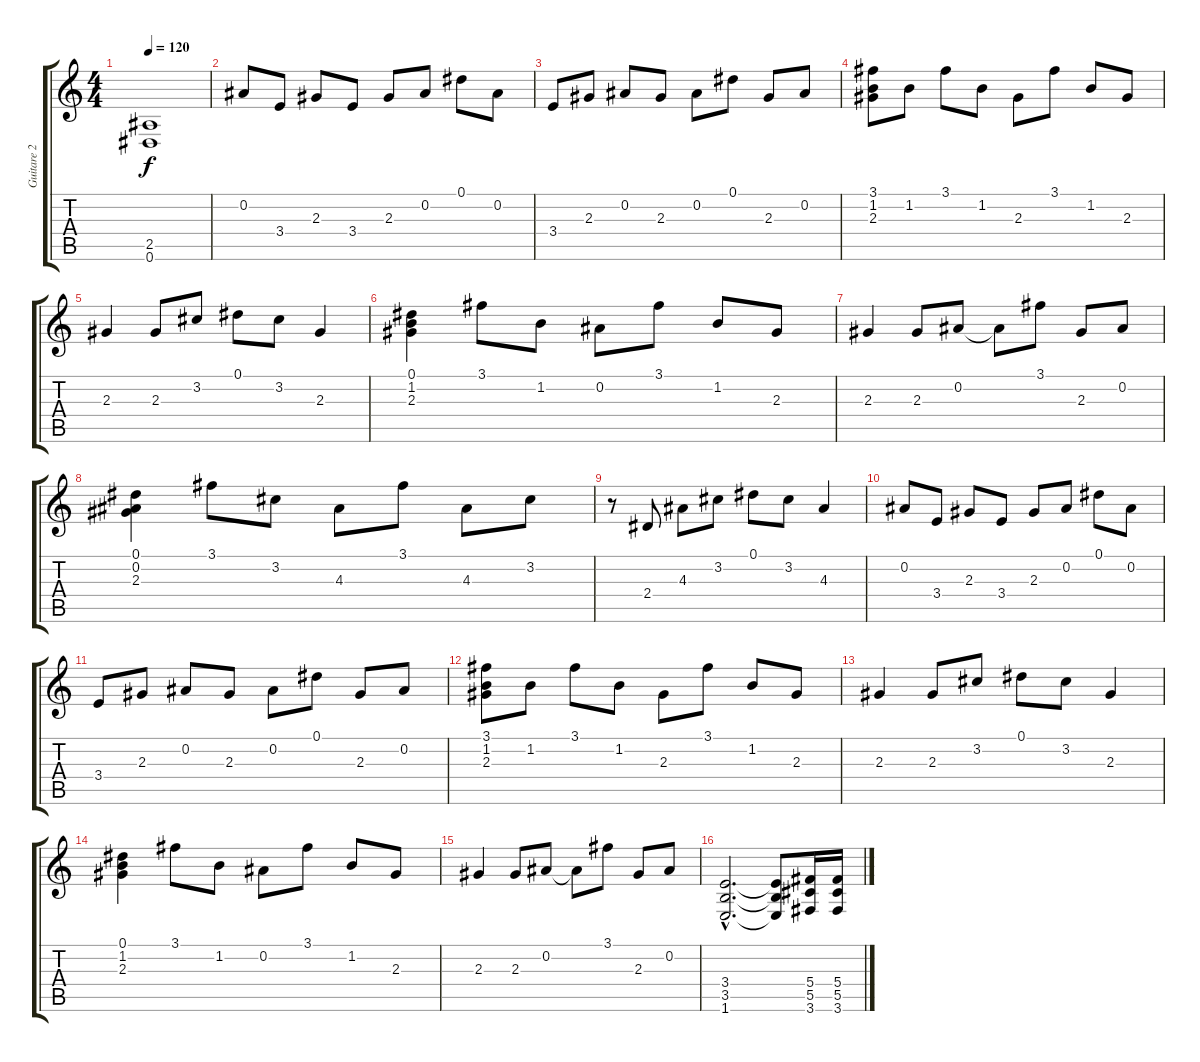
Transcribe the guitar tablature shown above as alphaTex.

\track ("Guitare 2" "Guitare 2") {instrument distortionguitar}
\staff {score tabs}
\tuning (Eb4 Bb3 Gb3 Db3 Ab2 Eb2) {hide}
\ts (4 4)
\tempo 120
\clef g2
\ks c
(2.5{t} 0.6{t}).1{dy f} |
0.2.8{instrument electricguitarclean} 3.4.8 2.3.8 3.4.8 2.3.8 0.2.8 0.1.8 0.2.8 |
3.4.8 2.3.8 0.2.8 2.3.8 0.2.8 0.1.8 2.3.8 0.2.8 |
(3.1 1.2 2.3).8 1.2.8 3.1.8 1.2.8 2.3.8 3.1.8 1.2.8 2.3.8 |
2.3.4 2.3.8 3.2.8 0.1.8 3.2.8 2.3.4 |
(0.1 1.2 2.3).4 3.1.8 1.2.8 0.2.8 3.1.8 1.2.8 2.3.8 |
2.3.4 2.3.8 0.2.8 0.2{t}.8 3.1.8 2.3.8 0.2.8 |
(0.1 0.2 2.3).4 3.1.8 3.2.8 4.3.8 3.1.8 4.3.8 3.2.8 |
r.8 2.4.8 4.3.8 3.2.8 0.1.8 3.2.8 4.3.4 |
0.2.8{instrument electricguitarclean} 3.4.8 2.3.8 3.4.8 2.3.8 0.2.8 0.1.8 0.2.8 |
3.4.8 2.3.8 0.2.8 2.3.8 0.2.8 0.1.8 2.3.8 0.2.8 |
(3.1 1.2 2.3).8 1.2.8 3.1.8 1.2.8 2.3.8 3.1.8 1.2.8 2.3.8 |
2.3.4 2.3.8 3.2.8 0.1.8 3.2.8 2.3.4 |
(0.1 1.2 2.3).4 3.1.8 1.2.8 0.2.8 3.1.8 1.2.8 2.3.8 |
2.3.4 2.3.8 0.2.8 0.2{t}.8 3.1.8 2.3.8 0.2.8 |
(3.4{hac} 3.5{hac} 1.6{hac}).2{d instrument distortionguitar} (3.4{t} 3.5{t} 1.6{t}).8 (5.4 5.5 3.6).16 (5.4 5.5 3.6).16
